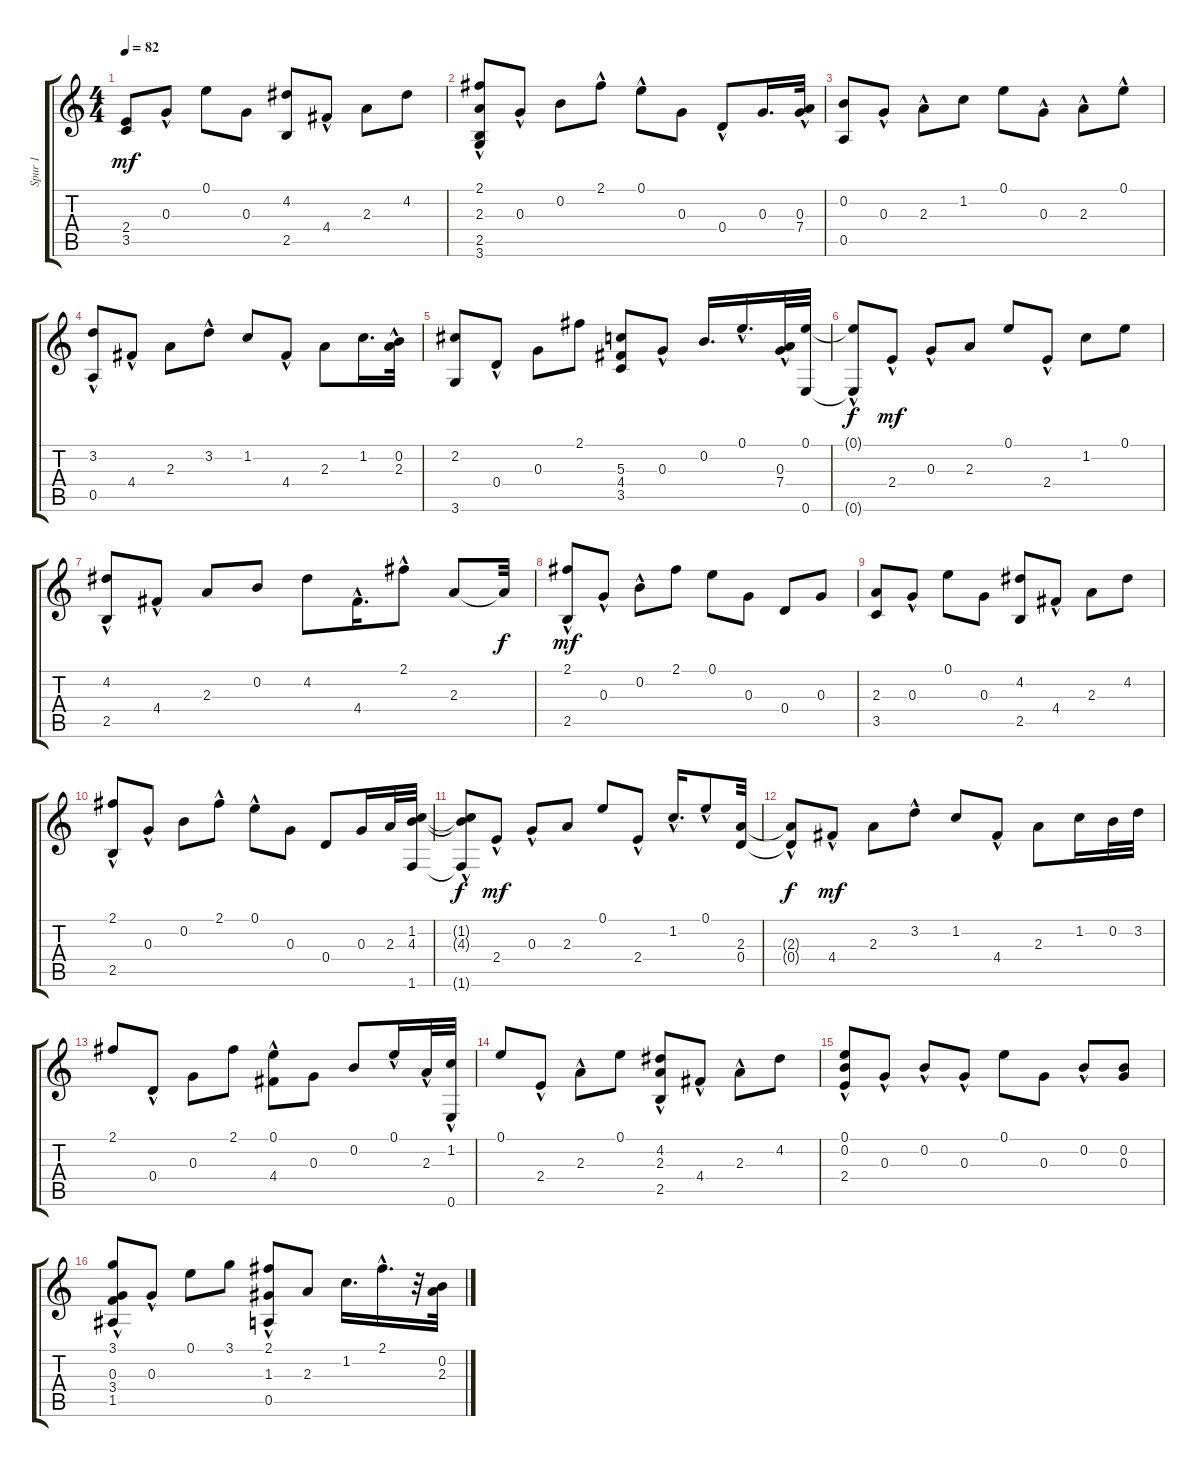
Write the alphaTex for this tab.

\track ("Spur 1" "Spur 1") {instrument acousticguitarsteel}
\staff {score tabs}
\tuning (E4 B3 G3 D3 A2 E2) {hide}
\ts (4 4)
\tempo 82
\clef g2
\ks c
(2.4 3.5).8{dy mf} 0.3{hac}.8 0.1.8 0.3.8 (4.2 2.5).8 4.4{hac}.8 2.3.8 4.2.8 |
(2.1 2.3 2.5 3.6{hac}).8 0.3{hac}.8 0.2.8 2.1{hac}.8 0.1{hac}.8 0.3.8 0.4{hac}.8 0.3.16{d} (0.3 7.4{hac}).32 |
(0.2 0.5).8 0.3{hac}.8 2.3{hac}.8 1.2.8 0.1.8 0.3{hac}.8 2.3{hac}.8 0.1{hac}.8 |
(3.2 0.5{hac}).8 4.4{hac}.8 2.3.8 3.2{hac}.8 1.2.8 4.4{hac}.8 2.3.8 1.2.16{d} (0.2{hac} 2.3).32 |
(2.2 3.6).8 0.4{hac}.8 0.3.8 2.1.8 (5.3 4.4 3.5).8 0.3{hac}.8 0.2.16{d} 0.1{hac}.16{d} (0.3{hac} 7.4).32 (0.1 0.6).32 |
(0.1{hac t} 0.6{hac t}).8{dy f} 2.4{hac}.8{dy mf} 0.3{hac}.8 2.3.8 0.1.8 2.4{hac}.8 1.2.8 0.1.8 |
(4.2{hac} 2.5{hac}).8 4.4{hac}.8 2.3.8 0.2.8 4.2.8 4.4{hac}.16{d} 2.1{hac}.8 2.3.8 2.3{t}.32{dy f} |
(2.1 2.5{hac}).8{dy mf} 0.3{hac}.8 0.2{hac}.8 2.1.8 0.1.8 0.3.8 0.4.8 0.3.8 |
(2.3 3.5).8 0.3{hac}.8 0.1.8 0.3.8 (4.2 2.5).8 4.4{hac}.8 2.3.8 4.2.8 |
(2.1 2.5{hac}).8 0.3{hac}.8 0.2.8 2.1{hac}.8 0.1{hac}.8 0.3.8 0.4.8 0.3.16 2.3.32 (1.2 4.3 1.6).32 |
(1.2{hac t} 4.3{hac t} 1.6{hac t}).8{dy f} 2.4{hac}.8{dy mf} 0.3{hac}.8 2.3.8 0.1.8 2.4{hac}.8 1.2{hac}.16{d} 0.1{hac}.8 (2.3 0.4).32 |
(2.3{t} 0.4{hac t}).8{dy f} 4.4{hac}.8{dy mf} 2.3.8 3.2{hac}.8 1.2.8 4.4{hac}.8 2.3.8 1.2.16 0.2.32 3.2.32 |
2.1.8 0.4{hac}.8 0.3.8 2.1.8 (0.1 4.4{hac}).8 0.3.8 0.2.8 0.1{hac}.16 2.3{hac}.32 (1.2 0.6{hac}).32 |
0.1.8 2.4{hac}.8 2.3{hac}.8 0.1.8 (4.2 2.3 2.5{hac}).8 4.4{hac}.8 2.3{hac}.8 4.2.8 |
(0.1{hac} 0.2 2.4).8 0.3{hac}.8 0.2{hac}.8 0.3{hac}.8 0.1.8 0.3.8 0.2{hac}.8 (0.2 0.3).8 |
(3.1 0.3 3.4 1.5{hac}).8 0.3{hac}.8 0.1.8 3.1.8 (2.1 1.3 0.5{hac}).8 2.3.8 1.2.16{d} 2.1{hac}.16{d} r.32 (0.2 2.3).32
